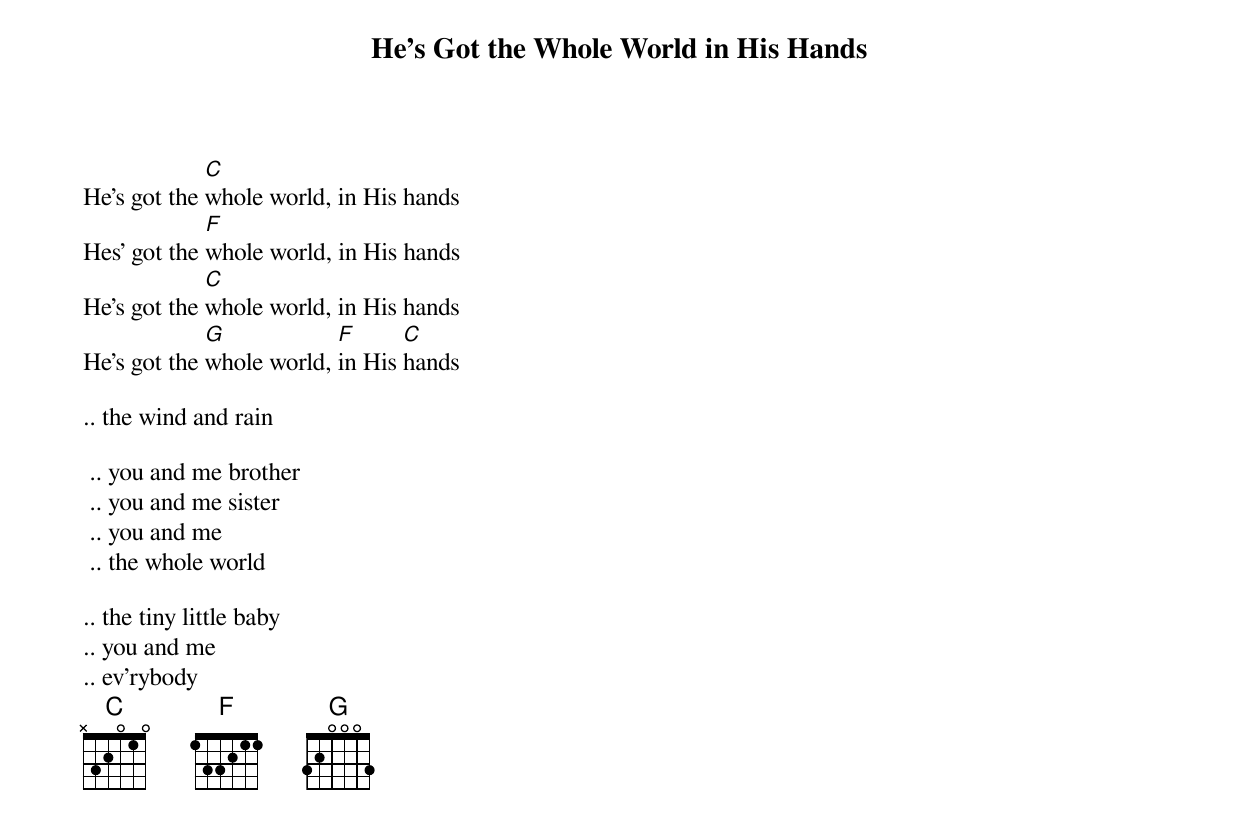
{title: He's Got the Whole World in His Hands}
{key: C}
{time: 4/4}
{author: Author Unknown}
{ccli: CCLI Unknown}
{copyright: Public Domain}

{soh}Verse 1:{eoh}
He's got the [C]whole world, in His hands
Hes' got the [F]whole world, in His hands
He's got the [C]whole world, in His hands
He's got the [G]whole world, [F]in His [C]hands

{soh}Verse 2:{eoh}
.. the wind and rain

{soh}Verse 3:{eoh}
 .. you and me brother
 .. you and me sister
 .. you and me
 .. the whole world

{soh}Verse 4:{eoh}
.. the tiny little baby
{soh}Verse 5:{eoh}
.. you and me
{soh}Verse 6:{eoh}
.. ev'rybody
